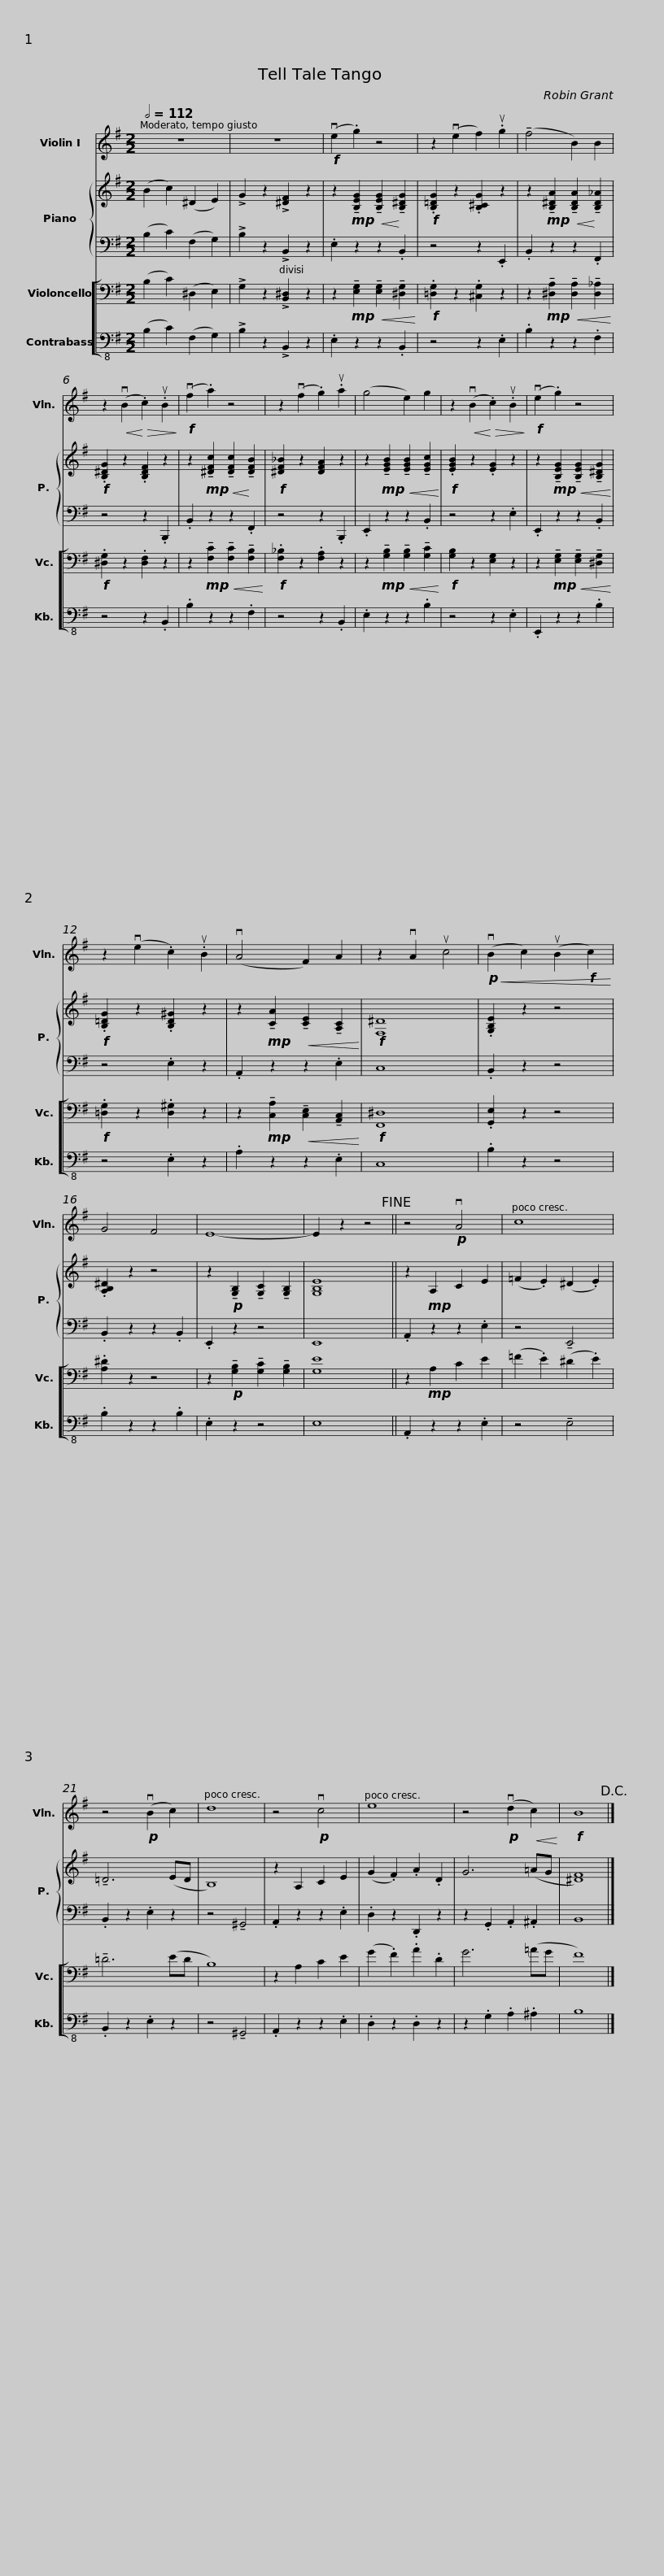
X:1
%%score 1 { 2 | 3 } [ 4 5 ]
L:1/8
Q:1/2=112
M:2/2
I:linebreak $
K:G
V:1 treble
V:2 treble
V:3 bass
V:4 bass
V:5 bass-8
V:1
 z8 | z8 |!f! (ve2 .g2) z4 | z2 (ve2 f2) .ug2 | (!tenuto!f4 B2) B2 | %5
 z2!<(! (vB2!<)!!>(! .c2) .uB2!>)! |!f! (vf2 .a2) z4 | z2 (vf2 .g2) .ua2 | (g4 e2) g2 |$ z2!<(! (vB2!<)!!>(! .c2) .uB2!>)! | %10
!f! (ve2 .g2) z4 | z2 (ve2 .c2) .uB2 | (vA4 F2) A2 | z2 vA2 uc4 |!p!!<(! (vB2 c2) (uB2!f! c2)!<)! | %15
 G4 F4 | E8- | E2 z2 z4!fine! || z4!p! vA4 |$ c8 | %20
 z4!p! (vB2 c2) | d8 | z4!p! vc4 | e8 | z4!p! (vd2!<(! c2)!<)! | %25
!f! B8!D.C.! |] %26
V:2
 (B2 c2) (^D2 E2) | !>!G2 z2 !>![^DF]2 z2 | z2!mp! !tenuto![B,EG]2!<(! !tenuto![B,EG]2!<)! !tenuto![B,^DG]2 |!f! .[B,=DG]2 z2 .[B,^CG]2 z2 | z2!mp! !tenuto![B,^DA]2!<(! !tenuto![B,DA]2!<)! !tenuto![B,D_A]2 | %5
!f! .[B,^DG]2 z2 .[B,DF]2 z2 | z2!mp! !tenuto![^DFc]2!<(! !tenuto![DFc]2!<)! !tenuto![DFB]2 |!f! [^DF_B]2 z2 [DFA]2 z2 | z2!mp! !tenuto![EGB]2!<(! !tenuto![EGB]2 !tenuto![EGc]2!<)! |$!f! .[EGB]2 z2 .[EG]2 z2 | %10
 z2!mp! !tenuto![B,EG]2!<(! !tenuto![B,EG]2 !tenuto![B,^DG]2!<)! |!f! .[B,=DG]2 z2 .[B,D^G]2 z2 | z2!mp! !tenuto![CA]2!<(! !tenuto![CE]2 !tenuto![A,C]2!<)! |!f! [F,^D]8 | .[G,B,E]2 z2 z4 | %15
 .[A,B,^D]2 z2 z4 | z2!p! !tenuto![G,B,]2 !tenuto![G,C]2 !tenuto![G,B,]2 | [G,B,E]8 || z2!mp! A,2 C2 E2 |$ (=F2 .E2) (^D2 .E2) | %20
 !tenuto!=D6 (ED | B,8) | z2 A,2 C2 E2 | (G2 .F2) .A2 .D2 | G6 (=AG | %25
 [^DF]8) |] %26
V:3
 (B,2 C2) (F,2 G,2) | !>!B,2 z2 !>!B,,2 z2 | .E,2 z2 z2 .B,,2 | z4 z2 .E,,2 | .B,,2 z2 z2 .F,,2 | %5
 z4 z2 .B,,,2 | .B,,2 z2 z2 .F,,2 | z4 z2 .B,,,2 | .E,,2 z2 z2 .B,,2 |$ z4 z2 .E,2 | %10
 .E,,2 z2 z2 .B,,2 | z4 .E,2 z2 | .A,,2 z2 z2 .E,2 | C,8 | .B,,2 z2 z4 | %15
 .B,,2 z2 z2 .B,,2 | .E,,2 z2 z4 | E,,8 || .A,,2 z2 z2 .E,2 |$ z4 !tenuto!E,,4 | %20
 .B,,2 z2 .E,2 z2 | z4 !tenuto!^G,,4 | .A,,2 z2 z2 .E,2 | .D,2 z2 .D,,2 z2 | z2 .G,,2 .A,,2 .^A,,2 | %25
 B,,8 |] %26
V:4
 (B,2 C2) (^D,2 E,2) | !>!G,2 z2 !>![B,,^D,]2 z2 | z2!mp! !tenuto![E,G,]2!<(! !tenuto![E,G,]2 !tenuto![^D,G,]2!<)! |!f! .[=D,G,]2 z2 .[^C,G,]2 z2 | z2!mp! !tenuto![^D,A,]2!<(! !tenuto![D,A,]2 !tenuto![D,_A,]2!<)! | %5
!f! .[^D,G,]2 z2 .[D,F,]2 z2 | z2!mp! !tenuto![F,C]2!<(! !tenuto![F,C]2 !tenuto![F,B,]2!<)! |!f! .[F,_B,]2 z2 .[F,A,]2 z2 | z2!mp! !tenuto![G,B,]2!<(! !tenuto![G,B,]2 !tenuto![G,C]2!<)! |$!f! [G,B,]2 z2 [E,G,]2 z2 | %10
 z2!mp! !tenuto![E,G,]2!<(! !tenuto![E,G,]2 !tenuto![^D,G,]2!<)! |!f! .[=D,G,]2 z2 .[D,^G,]2 z2 | z2!mp! !tenuto![C,A,]2!<(! !tenuto![C,E,]2 !tenuto![A,,C,]2!<)! |!f! [F,,^D,]8 | .[G,,E,]2 z2 z4 | %15
 .[A,^D]2 z2 z4 | z2!p! !tenuto![G,B,]2 !tenuto![G,C]2 !tenuto![G,B,]2 | [G,E]8 || z2!mp! A,2 C2 E2 |$ (=F2 .E2) (^D2 .E2) | %20
 !tenuto!=D6 (ED | B,8) | z2 A,2 C2 E2 | (G2 .F2) .A2 .D2 | G6 (=AG | %25
 F8) |] %26
V:5
 (B,2 C2) (F,2 G,2) | !>!B,2 z2 !>!B,,2 z2 | .E,2 z2 z2 .B,,2 | z4 z2 .E,2 | .B,2 z2 z2 .F,2 | %5
 z4 z2 .B,,2 | .B,2 z2 z2 .F,2 | z4 z2 .B,,2 | .E,2 z2 z2 .B,2 |$ z4 z2 .E,2 | %10
 .E,,2 z2 z2 .B,2 | z4 .E,2 z2 | .A,2 z2 z2 .E,2 | C,8 | .B,2 z2 z4 | %15
 .B,2 z2 z2 .B,2 | .E,2 z2 z4 | E,8 || .A,,2 z2 z2 .E,2 |$ z4 !tenuto!E,4 | %20
 .B,,2 z2 .E,2 z2 | z4 !tenuto!^G,,4 | .A,,2 z2 z2 .E,2 | .D,2 z2 .D,2 z2 | z2 .G,2 .A,2 .^A,2 | %25
 B,8 |] %26
